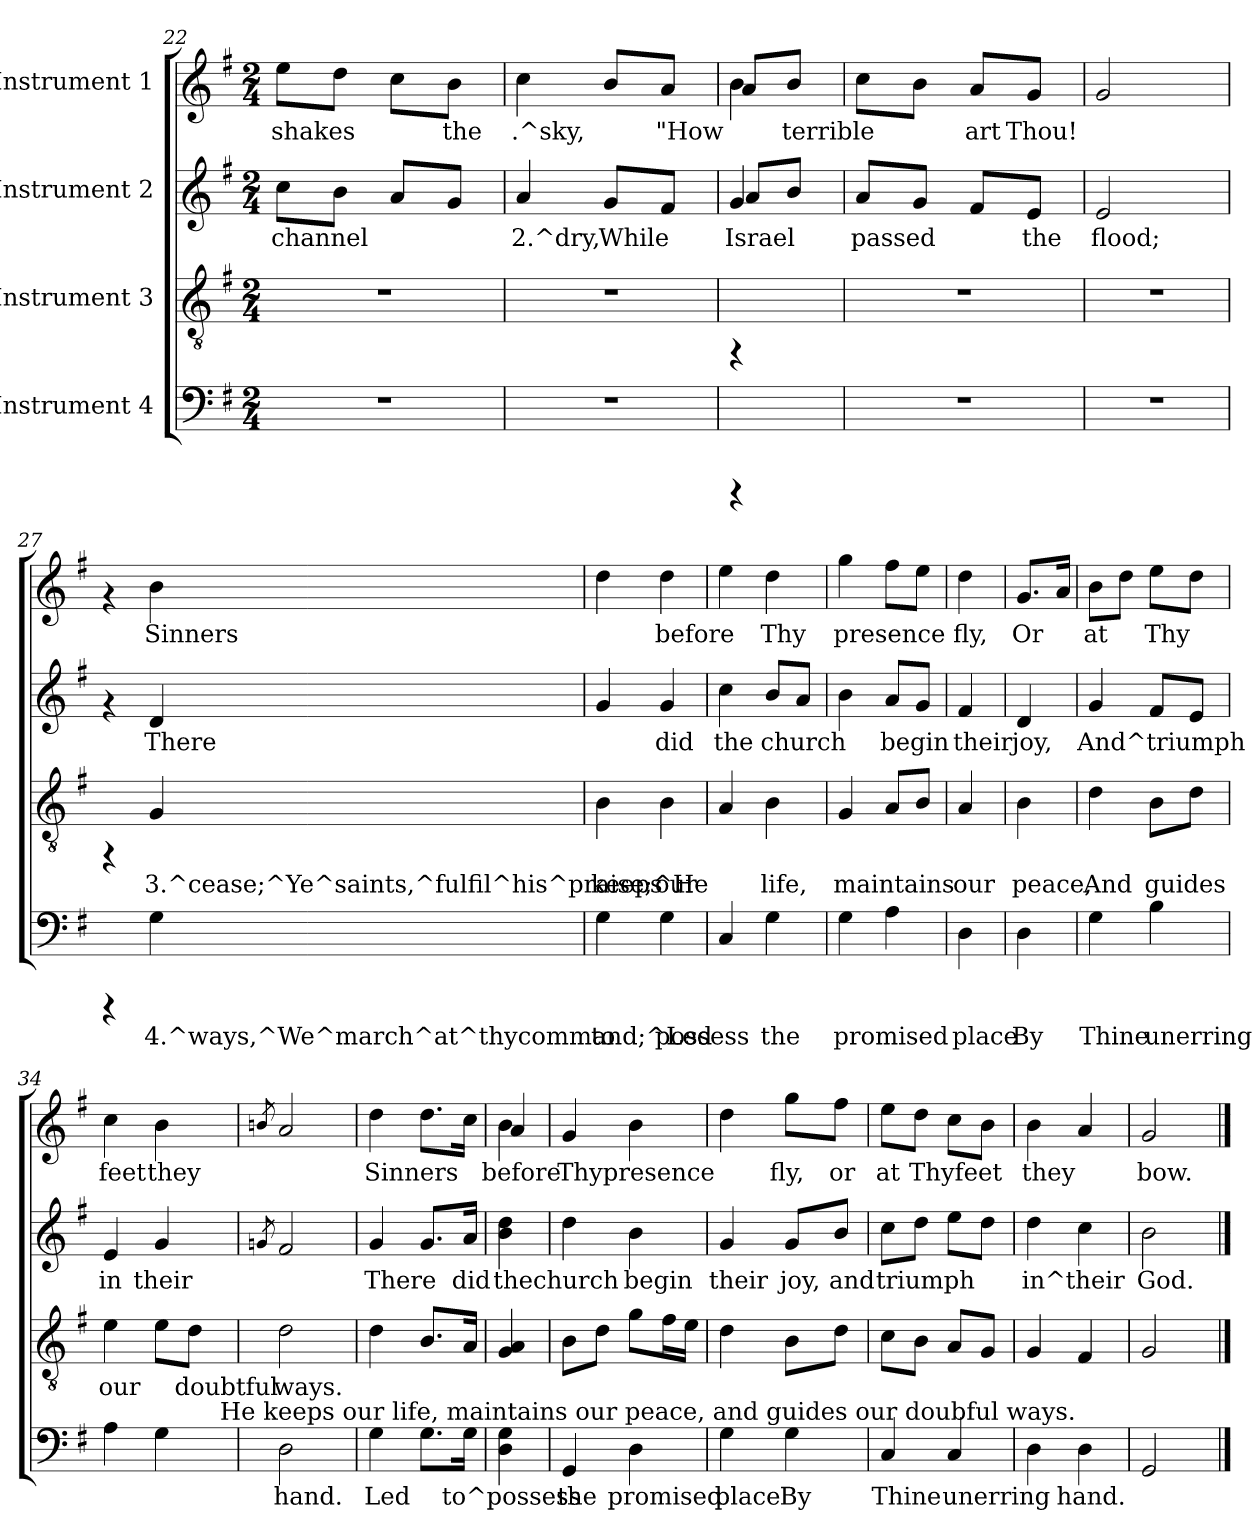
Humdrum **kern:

**kern	**text	**kern	**text	**kern	**text	**kern	**text
*part4	*part4	*part3	*part3	*part2	*part2	*part1	*part1
*staff4	*staff4	*staff3	*staff3	*staff2	*staff2	*staff1	*staff1
*I"Instrument 4	*	*I"Instrument 3	*	*I"Instrument 2	*	*I"Instrument 1	*
*clefF4	*	*clefGv2	*	*clefG2	*	*clefG2	*
*k[f#]	*	*k[f#]	*	*k[f#]	*	*k[f#]	*
*G:	*	*G:	*	*G:	*	*G:	*
*M2/4	*	*M2/4	*	*M2/4	*	*M2/4	*
=22	=22	=22	=22	=22	=22	=22	=22
!	!	!	!	!	!LO:LY:b:rj	!	!LO:LY:b:rj
2r	.	2r	.	8cc\L	channel	8ee\L	shakes
!	!	!	!	!	!LO:LY:b:rj	!	!LO:LY:b:rj
.	.	.	.	8b\J	.	8dd\J	.
!	!	!	!	!	!LO:LY:b:rj	!	!LO:LY:b:rj
.	.	.	.	8a/L	.	8cc\L	.
!	!	!	!	!	!LO:LY:b:rj	!	!LO:LY:b:rj
.	.	.	.	8g/J	.	8b\J	the
!!LO:PB:g=z
=23	=23	=23	=23	=23	=23	=23	=23
!	!	!	!	!	!LO:LY:b:rj	!	!LO:LY:b:rj
2r	.	2r	.	4a/	2.^dry,	4cc<\	.^sky,
!	!	!	!	!	!LO:LY:b:rj	!	!LO:LY:b:rj
.	.	.	.	8g/L	While	8b/L	.
!	!	!	!	!	!LO:LY:b:rj	!	!LO:LY:b:rj
.	.	.	.	8f#/J	.	8a/J	"How
=24	=24	=24	=24	=24	=24	=24	=24
*	*	*	*	*^	*	*	*
!	!	!	!	!	!	!LO:LY:b:rj	!	!LO:LY:b:rj
*	*	*	*	*	*	*	*^	*
4rBBBB	.	4rEE	.	4g/	8a/L	Israel	4b\	8a/L	.
!	!	!	!	!	!	!LO:LY:b:rj	!	!	!LO:LY:b:rj
.	.	.	.	.	8b/J	.	.	8b/J	terrible
=25	=25	=25	=25	=25	=25	=25	=25	=25	=25
!	!	!	!	!	!	!LO:LY:b:rj	!	!	!LO:LY:b:rj
*	*	*	*	*v	*v	*	*	*	*
*	*	*	*	*	*	*v	*v	*
2r	.	2r	.	8a/L	passed	8cc\L	.
!	!	!	!	!	!LO:LY:b:rj	!	!LO:LY:b:rj
.	.	.	.	8g/J	.	8b\J	.
!	!	!	!	!	!LO:LY:b:rj	!	!LO:LY:b:rj
.	.	.	.	8f#/L	.	8a/L	art
!	!	!	!	!	!LO:LY:b:rj	!	!LO:LY:b:rj
.	.	.	.	8e/J	the	8g/J	Thou!
=26	=26	=26	=26	=26	=26	=26	=26
!	!	!	!	!	!LO:LY:b:rj	!	!LO:LY:b:rj
2r	.	2r	.	2e/	flood;	2g/	.
=27	=27	=27	=27	=27	=27	=27	=27
4rCCC	.	4rFF	.	4rf	.	4rf	.
!	!LO:LY:b:rj	!	!LO:LY:b:rj	!	!LO:LY:b:rj	!	!LO:LY:b:rj
4G\	4.^ways,^We^march^at^thycommand;^Led	4G/	3.^cease;^Ye^saints,^fulfil^his^praise;^He	4d/	There	4b\	Sinners
=28	=28	=28	=28	=28	=28	=28	=28
!	!LO:LY:b:rj	!	!LO:LY:b:rj	!	!LO:LY:b:rj	!	!LO:LY:b:rj
4G\	to	4B\	keeps	4g/	.	4dd\	.
!	!LO:LY:b:rj	!	!LO:LY:b:rj	!	!LO:LY:b:rj	!	!LO:LY:b:rj
4G\	possess	4B\	our	4g/	did	4dd\	before
=29	=29	=29	=29	=29	=29	=29	=29
!	!LO:LY:b:rj	!	!LO:LY:b:rj	!	!LO:LY:b:rj	!	!LO:LY:b:rj
4C/	.	4A/	.	4cc\	the	4ee\	.
!	!LO:LY:b:rj	!	!LO:LY:b:rj	!	!LO:LY:b:rj	!	!LO:LY:b:rj
4G\	the	4B\	life,	8b/L	church	4dd\	Thy
!	!	!	!	!	!LO:LY:b:rj	!	!
.	.	.	.	8a/J	.	.	.
=30	=30	=30	=30	=30	=30	=30	=30
!	!LO:LY:b:rj	!	!LO:LY:b:rj	!	!LO:LY:b:rj	!	!LO:LY:b:rj
4G\	promised	4G/	maintains	4b\	.	4gg\	presence
!	!LO:LY:b:rj	!	!LO:LY:b:rj	!	!LO:LY:b:rj	!	!LO:LY:b:rj
4A\	.	8A/L	.	8a/L	begin	8ff#\L	.
!	!	!	!LO:LY:b:rj	!	!LO:LY:b:rj	!	!LO:LY:b:rj
.	.	8B/J	.	8g/J	.	8ee\J	.
=31	=31	=31	=31	=31	=31	=31	=31
!	!LO:LY:b:rj	!	!LO:LY:b:rj	!	!LO:LY:b:rj	!	!LO:LY:b:rj
4D\	place	4A/	our	4f#/	their	4dd\	fly,
=32	=32	=32	=32	=32	=32	=32	=32
!	!LO:LY:b:rj	!	!LO:LY:b:rj	!	!LO:LY:b:rj	!	!LO:LY:b:rj
4D\	By	4B\	peace,	4d/	joy,	8.g/L	Or
!	!	!	!	!	!	!	!LO:LY:b:rj
.	.	.	.	.	.	16a/J	.
=33	=33	=33	=33	=33	=33	=33	=33
!	!LO:LY:b:rj	!	!LO:LY:b:rj	!	!LO:LY:b:rj	!	!LO:LY:b:rj
4G\	Thine	4d\	And	4g/	And^triumph	8b\L	at
!	!	!	!	!	!	!	!LO:LY:b:rj
.	.	.	.	.	.	8dd\J	.
!	!LO:LY:b:rj	!	!LO:LY:b:rj	!	!LO:LY:b:rj	!	!LO:LY:b:rj
4B\	unerring	8B\L	guides	8f#/L	.	8ee\L	Thy
!	!	!	!LO:LY:b:rj	!	!LO:LY:b:rj	!	!LO:LY:b:rj
.	.	8d\J	.	8e/J	.	8dd\J	.
=34	=34	=34	=34	=34	=34	=34	=34
!	!LO:LY:b:rj	!	!LO:LY:b:rj	!	!LO:LY:b:rj	!	!LO:LY:b:rj
*^	*	*	*	*	*	*	*
4A\	4ryy	.	4e\	our	4e/	in	4cc\	feet
!	!	!LO:LY:b:rj	!	!LO:LY:b:rj	!	!LO:LY:b:rj	!	!LO:LY:b:rj
4G\	8ryy	.	8e\L	.	4g/	their	4b\	they
!	!	!	!	!LO:LY:b:rj	!	!	!	!
.	16ryy	.	8d\J	doubtful	.	.	.	.
.	64ryy	.	.	.	.	.	.	.
!	!LO:TX:a:t=He keeps our life, maintains our peace, and guides our doubful ways.	!	!	!	!	!	!	!
.	32.ryy	.	.	.	.	.	.	.
*v	*v	*	*	*	*	*	*	*
=35	=35	=35	=35	=35	=35	=35	=35
.	.	.	.	8qgn/	.	8qbn/	.
!	!LO:LY:b:rj	!	!LO:LY:b:rj	!	!LO:LY:b:rj	!	!LO:LY:b:rj
2D\	hand.	2d\	ways.	2f#/	.	2a/	.
=36	=36	=36	=36	=36	=36	=36	=36
!	!LO:LY:b:rj	!	!LO:LY:b:rj	!	!LO:LY:b:rj	!	!LO:LY:b:rj
4G\	Led	4d\	.	4g/	There	4dd\	Sinners
!	!LO:LY:b:rj	!	!LO:LY:b:rj	!	!LO:LY:b:rj	!	!LO:LY:b:rj
8.G\L	.	8.B/L	.	8.g/L	.	8.dd\L	.
!	!LO:LY:b:rj	!	!LO:LY:b:rj	!	!LO:LY:b:rj	!	!LO:LY:b:rj
16G\J	to^possess	16A/J	.	16a/J	did	16cc\J	.
=37	=37	=37	=37	=37	=37	=37	=37
!	!LO:LY:b:rj	!	!LO:LY:b:rj	!	!LO:LY:b:rj	!	!LO:LY:b:rj
*	*	*	*	*	*	*^	*
4G\ 4D\	.	4G/ 4A/	.	4b\ 4dd\	thechurch	4b\	4a/	before
=38	=38	=38	=38	=38	=38	=38	=38	=38
!	!LO:LY:b:rj	!	!LO:LY:b:rj	!	!LO:LY:b:rj	!	!	!LO:LY:b:rj
*	*	*	*	*	*	*v	*v	*
4GG/	the	8B\L	.	4dd\	.	4g/	Thypresence
!	!	!	!LO:LY:b:rj	!	!	!	!
.	.	8d\J	.	.	.	.	.
!	!LO:LY:b:rj	!	!LO:LY:b:rj	!	!LO:LY:b:rj	!	!LO:LY:b:rj
4D\	promised	8g\L	.	4b\	begin	4b\	.
!	!	!	!LO:LY:b:rj	!	!	!	!
.	.	16f#\	.	.	.	.	.
!	!	!	!LO:LY:b:rj	!	!	!	!
.	.	16e\J	.	.	.	.	.
=39	=39	=39	=39	=39	=39	=39	=39
!	!LO:LY:b:rj	!	!LO:LY:b:rj	!	!LO:LY:b:rj	!	!LO:LY:b:rj
4G\	place	4d\	.	4g/	their	4dd\	.
!	!LO:LY:b:rj	!	!LO:LY:b:rj	!	!LO:LY:b:rj	!	!LO:LY:b:rj
4G\	By	8B\L	.	8g/L	joy,	8gg\L	fly,
!	!	!	!LO:LY:b:rj	!	!LO:LY:b:rj	!	!LO:LY:b:rj
.	.	8d\J	.	8b/J	and	8ff#\J	or
=40	=40	=40	=40	=40	=40	=40	=40
!	!LO:LY:b:rj	!	!LO:LY:b:rj	!	!LO:LY:b:rj	!	!LO:LY:b:rj
4C/	Thine	8c\L	.	8cc\L	triumph	8ee\L	at
!	!	!	!LO:LY:b:rj	!	!LO:LY:b:rj	!	!LO:LY:b:rj
.	.	8B\J	.	8dd\J	.	8dd\J	Thyfeet
!	!LO:LY:b:rj	!	!LO:LY:b:rj	!	!LO:LY:b:rj	!	!LO:LY:b:rj
4C/	unerring	8A/L	.	8ee\L	.	8cc\L	.
!	!	!	!LO:LY:b:rj	!	!LO:LY:b:rj	!	!LO:LY:b:rj
.	.	8G/J	.	8dd\J	.	8b\J	.
=41	=41	=41	=41	=41	=41	=41	=41
!	!LO:LY:b:rj	!	!LO:LY:b:rj	!	!LO:LY:b:rj	!	!LO:LY:b:rj
4D\	.	4G/	.	4dd\	in^their	4b\	they
!	!LO:LY:b:rj	!	!LO:LY:b:rj	!	!LO:LY:b:rj	!	!LO:LY:b:rj
4D\	hand.	4F#/	.	4cc\	.	4a/	.
=42	=42	=42	=42	=42	=42	=42	=42
!	!LO:LY:b:rj	!	!LO:LY:b:rj	!	!LO:LY:b:rj	!	!LO:LY:b:rj
2GG/	.	2G/	.	2b\	God.	2g/	bow.
==	==	==	==	==	==	==	==
*-	*-	*-	*-	*-	*-	*-	*-
